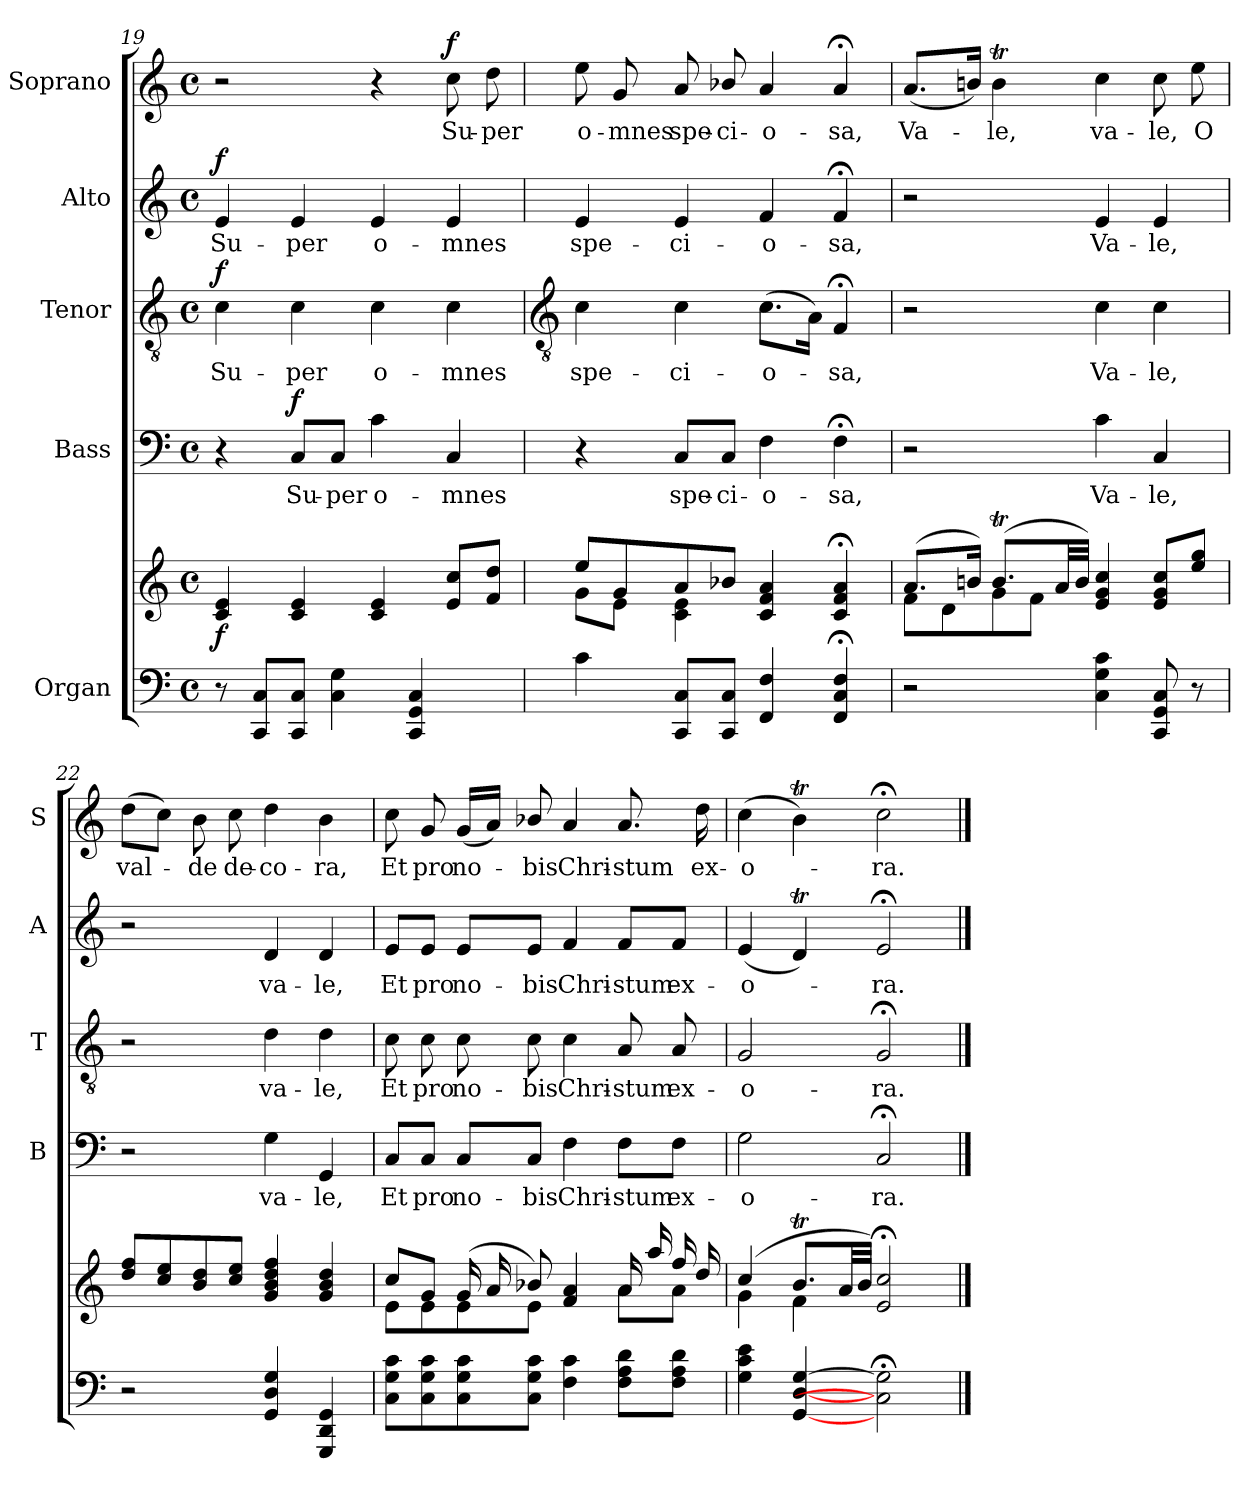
**kern	**kern	**dynam	**kern	**text	**dynam	**kern	**text	**dynam	**kern	**text	**dynam	**kern	**text	**dynam
*part5	*part5	*part5	*part4	*part4	*part4	*part3	*part3	*part3	*part2	*part2	*part2	*part1	*part1	*part1
*staff6	*staff5	*staff5/6	*staff4	*staff4	*staff4	*staff3	*staff3	*staff3	*staff2	*staff2	*staff2	*staff1	*staff1	*staff1
*I"Organ	*	*	*I"Bass	*	*	*I"Tenor	*	*	*I"Alto	*	*	*I"Soprano	*	*
*	*	*	*I'B	*	*	*I'T	*	*	*I'A	*	*	*I'S	*	*
*clefF4	*clefG2	*	*clefF4	*	*	*clefGv2	*	*	*clefG2	*	*	*clefG2	*	*
*k[]	*k[]	*	*k[]	*	*	*k[]	*	*	*k[]	*	*	*k[]	*	*
*C:	*C:	*	*C:	*	*	*C:	*	*	*C:	*	*	*C:	*	*
*M4/4	*M4/4	*	*M4/4	*	*	*M4/4	*	*	*M4/4	*	*	*M4/4	*	*
*met(c)	*met(c)	*	*met(c)	*	*	*met(c)	*	*	*met(c)	*	*	*met(c)	*	*
=19	=19	=19	=19	=19	=19	=19	=19	=19	=19	=19	=19	=19	=19	=19
*	*^	*	*	*	*	*	*	*	*	*	*	*	*	*
!	!	!	!LO:DY:b	!	!	!	!	!LO:LY:b	!LO:DY:b	!	!LO:LY:b	!LO:DY:b	!	!	!
8r	4c/ 4e/	1ryy	f	4r	.	.	4c	Su-	f	4e	Su-	f	2r	.	.
8CC 8CL	.	.	.	.	.	.	.	.	.	.	.	.	.	.	.
!	!	!	!	!	!LO:LY:b	!LO:DY:b	!	!LO:LY:b	!	!	!LO:LY:b	!	!	!	!
8CC 8CJ	4c/ 4e/	.	.	8C/L	Su-	f	4c	-per	.	4e	-per	.	.	.	.
!	!	!	!	!	!LO:LY:b	!	!	!	!	!	!	!	!	!	!
4C 4G	.	.	.	8C/J	-per	.	.	.	.	.	.	.	.	.	.
!	!	!	!	!	!LO:LY:b	!	!	!LO:LY:b	!	!	!LO:LY:b	!	!	!	!
.	4c/ 4e/	.	.	4c	o-	.	4c	o-	.	4e	o-	.	4r	.	.
4CC 4GG 4C	.	.	.	.	.	.	.	.	.	.	.	.	.	.	.
!	!	!	!	!	!LO:LY:b	!	!	!LO:LY:b	!	!	!LO:LY:b	!	!	!LO:LY:b	!LO:DY:b
.	8e/ 8cc/L	.	.	4C	-mnes	.	4c	-mnes	.	4e	-mnes	.	8cc	Su-	f
!	!	!	!	!	!	!	!	!	!	!	!	!	!	!LO:LY:b	!
8ryy	8f/ 8dd/J	.	.	.	.	.	.	.	.	.	.	.	8dd	-per	.
!!LO:LB:g=z
=20	=20	=20	=20	=20	=20	=20	=20	=20	=20	=20	=20	=20	=20	=20	=20
*	*	*	*	*	*	*	*clefGv2	*	*	*	*	*	*	*	*
!	!	!	!	!	!	!	!	!LO:LY:b	!	!	!LO:LY:b	!	!	!LO:LY:b	!
4c	8ee/L	8g\L	.	4r	.	.	4c	spe-	.	4e	spe-	.	8ee	o-	.
!	!	!	!	!	!	!	!	!	!	!	!	!	!	!LO:LY:b	!
.	8g/	8e\J	.	.	.	.	.	.	.	.	.	.	8g	-mnes	.
!	!	!	!	!	!LO:LY:b	!	!	!LO:LY:b	!	!	!LO:LY:b	!	!	!LO:LY:b	!
8CC 8CL	8a/	4c\ 4e\	.	8C/L	spe-	.	4c	-ci-	.	4e	-ci-	.	8a	spe-	.
!	!	!	!	!	!LO:LY:b	!	!	!	!	!	!	!	!	!LO:LY:b	!
8CC 8CJ	8b-X/J	.	.	8C/J	-ci-	.	.	.	.	.	.	.	8b-X/	-ci-	.
!	!	!	!	!	!LO:LY:b	!	!	!LO:LY:b	!	!	!LO:LY:b	!	!	!LO:LY:b	!
4FF 4F	4c/ 4f/ 4a/	2ryy	.	4F	-o-	.	(>8.cL	-o-	.	4f	-o-	.	4a	-o-	.
.	.	.	.	.	.	.	16AJ)	.	.	.	.	.	.	.	.
!	!	!	!	!	!LO:LY:b	!	!	!LO:LY:b	!	!	!LO:LY:b	!	!	!LO:LY:b	!
4FF; 4C; 4F;	4c/;< 4f/;< 4a/;<	.	.	4F;<	-sa,	.	4F;<	sa,	.	4f;<	-sa,	.	4a;<	-sa,	.
=21	=21	=21	=21	=21	=21	=21	=21	=21	=21	=21	=21	=21	=21	=21	=21
!	!	!	!	!	!	!	!	!	!	!	!	!	!	!LO:LY:b	!
2r	(>8.a/L	8f\L	.	2r	.	.	2r	.	.	2r	.	.	(<8.aL	Va-	.
.	.	8d\	.	.	.	.	.	.	.	.	.	.	.	.	.
.	16bn/J)	.	.	.	.	.	.	.	.	.	.	.	16bnJ)	.	.
!	!	!	!	!	!	!	!	!	!	!	!	!	!	!LO:LY:b	!
.	(>8.bt/L	8g\	.	.	.	.	.	.	.	.	.	.	4bt	le,	.
.	.	8f\J	.	.	.	.	.	.	.	.	.	.	.	.	.
.	32a/LL	.	.	.	.	.	.	.	.	.	.	.	.	.	.
.	32b/JJJ)	.	.	.	.	.	.	.	.	.	.	.	.	.	.
!	!	!	!	!	!LO:LY:b	!	!	!LO:LY:b	!	!	!LO:LY:b	!	!	!LO:LY:b	!
4C 4G 4c	4e/ 4g/ 4cc/	2ryy	.	4c	Va-	.	4c	Va-	.	4e	Va-	.	4cc	va-	.
!	!	!	!	!	!LO:LY:b	!	!	!LO:LY:b	!	!	!LO:LY:b	!	!	!LO:LY:b	!
8CC 8GG 8C	8e/ 8g/ 8cc/L	.	.	4C	-le,	.	4c	-le,	.	4e	-le,	.	8cc	-le,	.
!	!	!	!	!	!	!	!	!	!	!	!	!	!	!LO:LY:b	!
8r	8ee/ 8gg/J	.	.	.	.	.	.	.	.	.	.	.	8ee	O	.
=22	=22	=22	=22	=22	=22	=22	=22	=22	=22	=22	=22	=22	=22	=22	=22
!	!	!	!	!	!	!	!	!	!	!	!	!	!	!LO:LY:b	!
2r	8dd/ 8ff/L	1ryy	.	2r	.	.	2r	.	.	2r	.	.	(>8ddL	val-	.
.	8cc/ 8ee/	.	.	.	.	.	.	.	.	.	.	.	8ccJ)	.	.
!	!	!	!	!	!	!	!	!	!	!	!	!	!	!LO:LY:b	!
.	8b/ 8dd/	.	.	.	.	.	.	.	.	.	.	.	8b	de	.
!	!	!	!	!	!	!	!	!	!	!	!	!	!	!LO:LY:b	!
.	8cc/ 8ee/J	.	.	.	.	.	.	.	.	.	.	.	8cc	de-	.
!	!	!	!	!	!LO:LY:b	!	!	!LO:LY:b	!	!	!LO:LY:b	!	!	!LO:LY:b	!
4GG 4D 4G	4g/ 4b/ 4dd/ 4ff/	.	.	4G	va-	.	4d	va-	.	4d	va-	.	4dd	-co-	.
!	!	!	!	!	!LO:LY:b	!	!	!LO:LY:b	!	!	!LO:LY:b	!	!	!LO:LY:b	!
4GGG 4DD 4GG	4g/ 4b/ 4dd/	.	.	4GG	-le,	.	4d	-le,	.	4d	-le,	.	4b	-ra,	.
=23	=23	=23	=23	=23	=23	=23	=23	=23	=23	=23	=23	=23	=23	=23	=23
!	!	!	!	!	!LO:LY:b	!	!	!LO:LY:b	!	!	!LO:LY:b	!	!	!LO:LY:b	!
8C 8G 8cL	8cc/L	8e\L	.	8C/L	Et	.	8c	Et	.	8e/L	Et	.	8cc	Et	.
!	!	!	!	!	!LO:LY:b	!	!	!LO:LY:b	!	!	!LO:LY:b	!	!	!LO:LY:b	!
8C 8G 8c	8g/J	8e\	.	8C/J	pro	.	8c	pro	.	8e/J	pro	.	8g	pro	.
!	!	!	!	!	!LO:LY:b	!	!	!LO:LY:b	!	!	!LO:LY:b	!	!	!LO:LY:b	!
8C 8G 8c	(>16g/LL	8e\	.	8C/L	no-	.	8c	no-	.	8e/L	no-	.	(<16gLL	no-	.
.	16a/	.	.	.	.	.	.	.	.	.	.	.	16aJJ)	.	.
!	!	!	!	!	!LO:LY:b	!	!	!LO:LY:b	!	!	!LO:LY:b	!	!	!LO:LY:b	!
8C 8G 8cJ	8b-X/J)	8e\J	.	8C/J	-bis	.	8c	-bis	.	8e/J	-bis	.	8b-X/	bis	.
!	!	!	!	!	!LO:LY:b	!	!	!LO:LY:b	!	!	!LO:LY:b	!	!	!LO:LY:b	!
4F 4c	4f/ 4a/	4ryy	.	4F	Chri-	.	4c	Chri-	.	4f	Chri-	.	4a	Chri-	.
!	!	!	!	!	!LO:LY:b	!	!	!LO:LY:b	!	!	!LO:LY:b	!	!	!LO:LY:b	!
8F 8A 8dL	16a/LL	8a\L	.	8F\L	-stum	.	8A	-stum	.	8f/L	-stum	.	8.a	-stum	.
.	16aa/	.	.	.	.	.	.	.	.	.	.	.	.	.	.
!	!	!	!	!	!LO:LY:b	!	!	!LO:LY:b	!	!	!LO:LY:b	!	!	!	!
8F 8A 8dJ	16ff/	8a\J	.	8F\J	ex-	.	8A	ex-	.	8f/J	ex-	.	.	.	.
!	!	!	!	!	!	!	!	!	!	!	!	!	!	!LO:LY:b	!
.	16dd/JJ	.	.	.	.	.	.	.	.	.	.	.	16dd	ex-	.
=24	=24	=24	=24	=24	=24	=24	=24	=24	=24	=24	=24	=24	=24	=24	=24
!	!	!	!	!	!LO:LY:b	!	!	!LO:LY:b	!	!	!LO:LY:b	!	!	!LO:LY:b	!
4G 4c 4e	(>4cc/	4g\	.	2G	-o-	.	2G	-o-	.	(<4e	-o-	.	(>4cc	-o-	.
[4GG [4D [4G	8.bt/L	4f\	.	.	.	.	.	.	.	4dT)	.	.	4bt)	.	.
.	32a/LL	.	.	.	.	.	.	.	.	.	.	.	.	.	.
.	32b/JJJ)	.	.	.	.	.	.	.	.	.	.	.	.	.	.
!	!	!	!	!	!LO:LY:b	!	!	!LO:LY:b	!	!	!LO:LY:b	!	!	!LO:LY:b	!
2C]; 2G];	2e/;< 2cc/;<	2ryy	.	2C;<	-ra.	.	2G;<	-ra.	.	2e;<	ra.	.	2cc;<	ra.	.
*	*v	*v	*	*	*	*	*	*	*	*	*	*	*	*	*
==	==	==	==	==	==	==	==	==	==	==	==	==	==	==
*-	*-	*-	*-	*-	*-	*-	*-	*-	*-	*-	*-	*-	*-	*-
